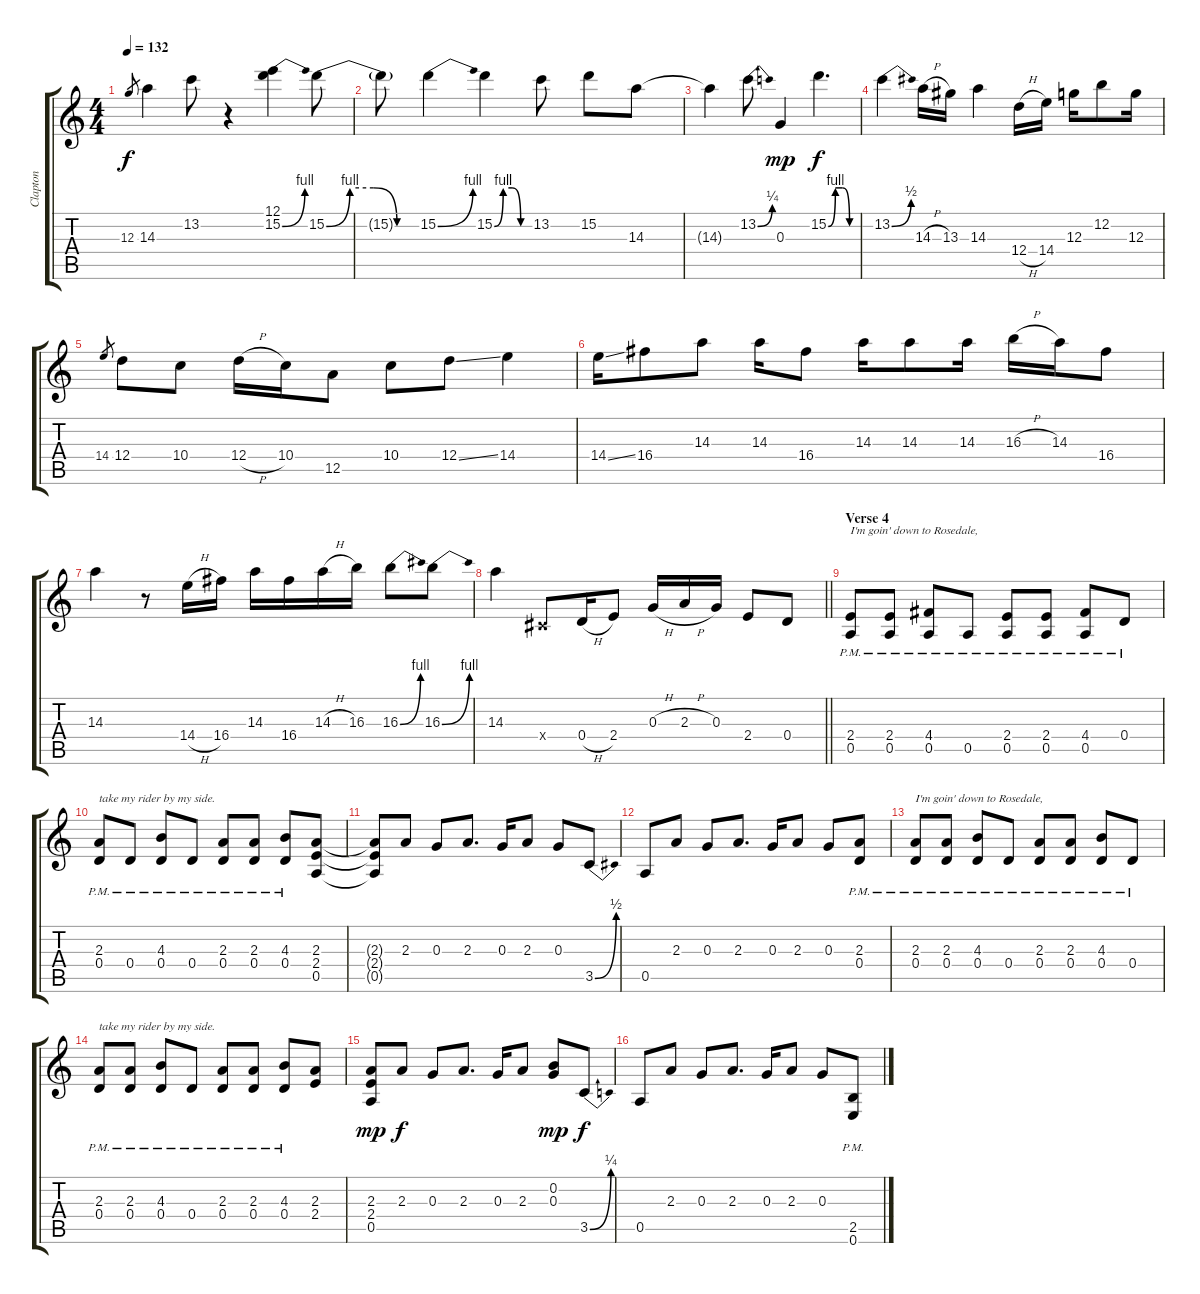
\track ("Clapton" "Clapton") {instrument overdrivenguitar}
\staff {score tabs}
\tuning (E4 B3 G3 D3 A2 E2) {hide}
\ts (4 4)
\tempo 132
\clef g2
\ks c
12.3.8{gr dy f} 14.3.4 13.2.8 r.4 (12.1 15.2{be (bend 0 0 60 4)}).4 15.2{be (custom 0 0 15 4 30 4 45 0 60 0)}.8 |
15.2{t}.8 15.2{be (bend 0 0 60 4)}.4 15.2{be (custom 0 0 15 4 30 4 45 0 60 0)}.4 13.2.8 15.2.8 14.3.8 |
14.3{t}.4 13.2{be (bend 0 0 60 1)}.8 0.3.4{dy mp} 15.2{be (custom 0 0 15 4 30 4 45 0 60 0)}.4{d dy f} |
13.2{be (bend 0 0 60 2)}.4 14.3{h}.16 13.3.16 14.3.4 12.4{h}.16 14.4.16 12.3.16 12.2.8 12.3.16 |
14.4.8{gr} 12.4.8 10.4.8 12.4{h}.16 10.4.16 12.5.8 10.4.8 12.4{ss}.8 14.4.4 |
14.4{ss}.16 16.4.8 14.3.8 14.3.16 16.4.8 14.3.16 14.3.8 14.3.16 16.3{h}.16 14.3.16 16.4.8 |
14.3.4 r.8 14.4{h}.16 16.4.16 14.3.16 16.4.16 14.3{h}.16 16.3.16 16.3{be (bend 0 0 60 4)}.8 16.3{be (bend 0 0 60 4)}.8 |
\barLineRight lightlight
14.3.4 -1.4{x}.8 0.4{h}.16 2.4.8 0.3{h}.16 2.3{h}.16 0.3.16 2.4.8 0.4.8 |
\section ("" "Verse 4")
(2.4{pm} 0.5{pm}).8{txt "I'm goin' down to Rosedale," volume 8} (2.4{pm} 0.5{pm}).8 (4.4{pm} 0.5{pm}).8 0.5{pm}.8 (2.4{pm} 0.5{pm}).8 (2.4{pm} 0.5{pm}).8 (4.4{pm} 0.5{pm}).8 0.4{pm}.8 |
(2.3{pm} 0.4{pm}).8{txt "take my rider by my side."} 0.4{pm}.8 (4.3{pm} 0.4{pm}).8 0.4{pm}.8 (2.3{pm} 0.4{pm}).8 (2.3{pm} 0.4{pm}).8 (4.3{pm} 0.4{pm}).8 (2.3 2.4 0.5).8{volume 16} |
(2.3{t} 2.4{t} 0.5{t}).8 2.3.8 0.3.8 2.3.8{d} 0.3.16 2.3.8 0.3.8 3.5{be (bend 0 0 60 2)}.8 |
0.5.8 2.3.8 0.3.8 2.3.8{d} 0.3.16 2.3.8 0.3.8 (2.3{pm} 0.4{pm}).8{volume 8} |
(2.3{pm} 0.4{pm}).8{txt "I'm goin' down to Rosedale,"} (2.3{pm} 0.4{pm}).8 (4.3{pm} 0.4{pm}).8 0.4{pm}.8 (2.3{pm} 0.4{pm}).8 (2.3{pm} 0.4{pm}).8 (4.3{pm} 0.4{pm}).8 0.4{pm}.8 |
(2.3{pm} 0.4{pm}).8{txt "take my rider by my side."} (2.3{pm} 0.4{pm}).8 (4.3{pm} 0.4{pm}).8 0.4{pm}.8 (2.3{pm} 0.4{pm}).8 (2.3{pm} 0.4{pm}).8 (4.3{pm} 0.4{pm}).8 (2.3 2.4).8{volume 16} |
(2.3 2.4 0.5).8{dy mp} 2.3.8{dy f} 0.3.8 2.3.8{d} 0.3.16 2.3.8 (0.2 0.3).8{dy mp} 3.5{be (bend 0 0 60 1)}.8{dy f} |
0.5.8 2.3.8 0.3.8 2.3.8{d} 0.3.16 2.3.8 0.3.8 (2.5{pm} 0.6{pm}).8{volume 8}
